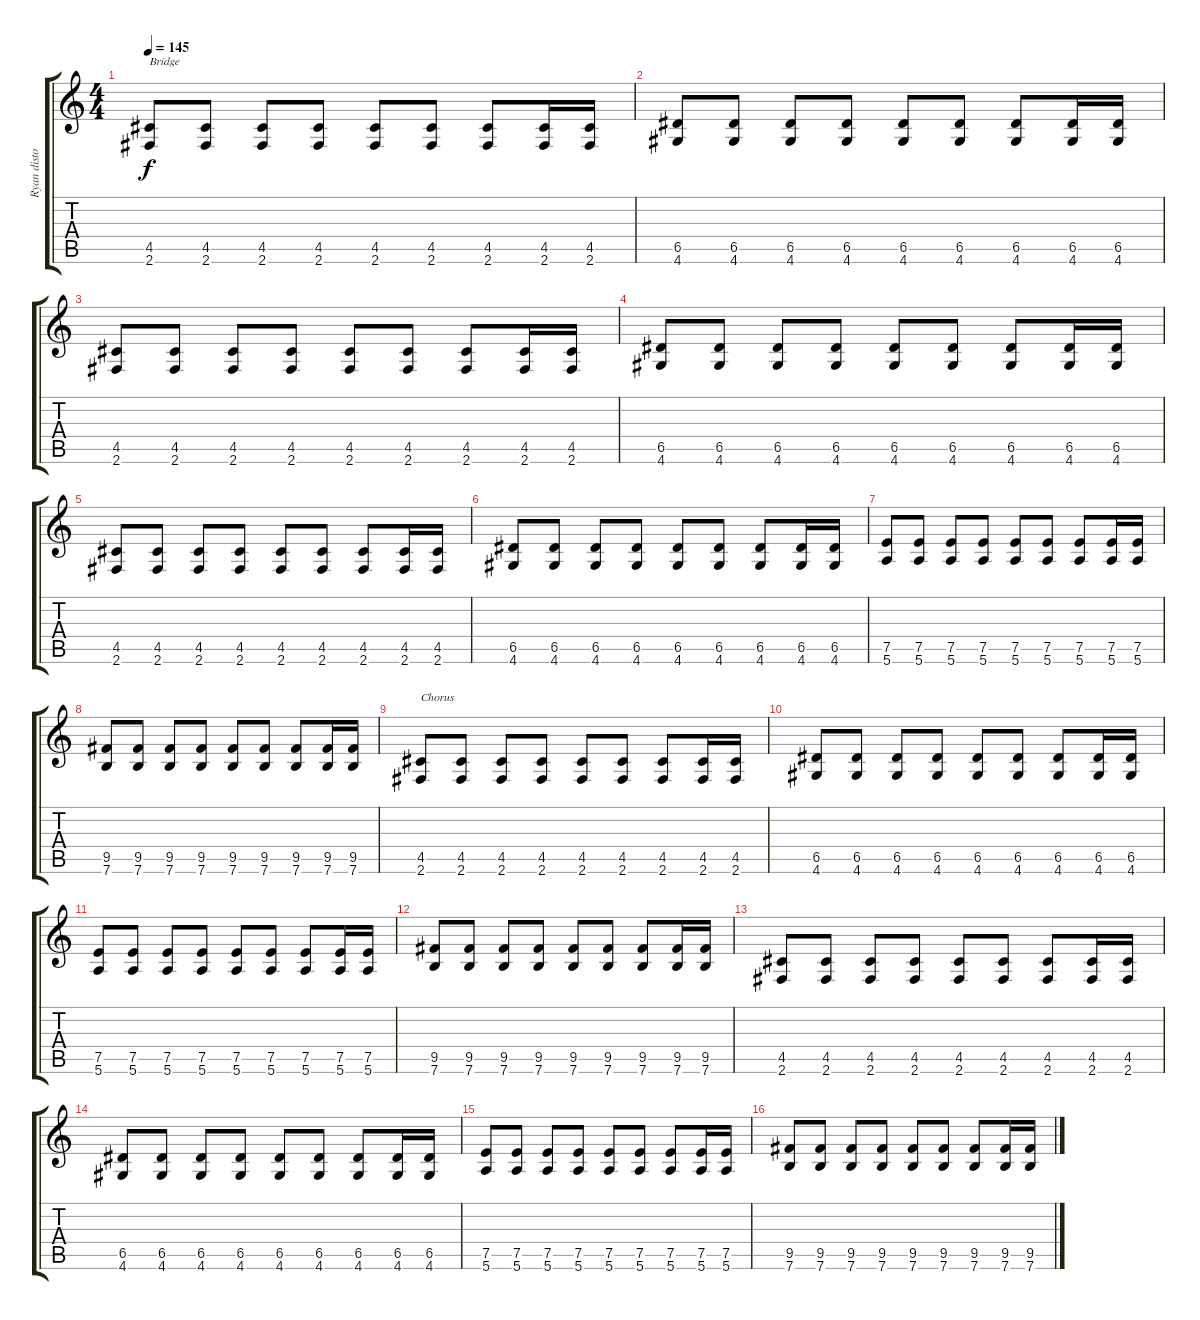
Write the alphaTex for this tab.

\track ("Ryan distortion" "Ryan disto") {instrument distortionguitar}
\staff {score tabs}
\tuning (E4 B3 G3 D3 A2 E2) {hide}
\ts (4 4)
\tempo 145
\clef g2
\ks c
(4.5 2.6).8{txt "Bridge" dy f} (4.5 2.6).8 (4.5 2.6).8 (4.5 2.6).8 (4.5 2.6).8 (4.5 2.6).8 (4.5 2.6).8 (4.5 2.6).16 (4.5 2.6).16 |
(6.5 4.6).8 (6.5 4.6).8 (6.5 4.6).8 (6.5 4.6).8 (6.5 4.6).8 (6.5 4.6).8 (6.5 4.6).8 (6.5 4.6).16 (6.5 4.6).16 |
(4.5 2.6).8 (4.5 2.6).8 (4.5 2.6).8 (4.5 2.6).8 (4.5 2.6).8 (4.5 2.6).8 (4.5 2.6).8 (4.5 2.6).16 (4.5 2.6).16 |
(6.5 4.6).8 (6.5 4.6).8 (6.5 4.6).8 (6.5 4.6).8 (6.5 4.6).8 (6.5 4.6).8 (6.5 4.6).8 (6.5 4.6).16 (6.5 4.6).16 |
(4.5 2.6).8 (4.5 2.6).8 (4.5 2.6).8 (4.5 2.6).8 (4.5 2.6).8 (4.5 2.6).8 (4.5 2.6).8 (4.5 2.6).16 (4.5 2.6).16 |
(6.5 4.6).8 (6.5 4.6).8 (6.5 4.6).8 (6.5 4.6).8 (6.5 4.6).8 (6.5 4.6).8 (6.5 4.6).8 (6.5 4.6).16 (6.5 4.6).16 |
(7.5 5.6).8 (7.5 5.6).8 (7.5 5.6).8 (7.5 5.6).8 (7.5 5.6).8 (7.5 5.6).8 (7.5 5.6).8 (7.5 5.6).16 (7.5 5.6).16 |
(9.5 7.6).8 (9.5 7.6).8 (9.5 7.6).8 (9.5 7.6).8 (9.5 7.6).8 (9.5 7.6).8 (9.5 7.6).8 (9.5 7.6).16 (9.5 7.6).16 |
(4.5 2.6).8{txt "Chorus"} (4.5 2.6).8 (4.5 2.6).8 (4.5 2.6).8 (4.5 2.6).8 (4.5 2.6).8 (4.5 2.6).8 (4.5 2.6).16 (4.5 2.6).16 |
(6.5 4.6).8 (6.5 4.6).8 (6.5 4.6).8 (6.5 4.6).8 (6.5 4.6).8 (6.5 4.6).8 (6.5 4.6).8 (6.5 4.6).16 (6.5 4.6).16 |
(7.5 5.6).8 (7.5 5.6).8 (7.5 5.6).8 (7.5 5.6).8 (7.5 5.6).8 (7.5 5.6).8 (7.5 5.6).8 (7.5 5.6).16 (7.5 5.6).16 |
(9.5 7.6).8 (9.5 7.6).8 (9.5 7.6).8 (9.5 7.6).8 (9.5 7.6).8 (9.5 7.6).8 (9.5 7.6).8 (9.5 7.6).16 (9.5 7.6).16 |
(4.5 2.6).8 (4.5 2.6).8 (4.5 2.6).8 (4.5 2.6).8 (4.5 2.6).8 (4.5 2.6).8 (4.5 2.6).8 (4.5 2.6).16 (4.5 2.6).16 |
(6.5 4.6).8 (6.5 4.6).8 (6.5 4.6).8 (6.5 4.6).8 (6.5 4.6).8 (6.5 4.6).8 (6.5 4.6).8 (6.5 4.6).16 (6.5 4.6).16 |
(7.5 5.6).8 (7.5 5.6).8 (7.5 5.6).8 (7.5 5.6).8 (7.5 5.6).8 (7.5 5.6).8 (7.5 5.6).8 (7.5 5.6).16 (7.5 5.6).16 |
(9.5 7.6).8 (9.5 7.6).8 (9.5 7.6).8 (9.5 7.6).8 (9.5 7.6).8 (9.5 7.6).8 (9.5 7.6).8 (9.5 7.6).16 (9.5 7.6).16
